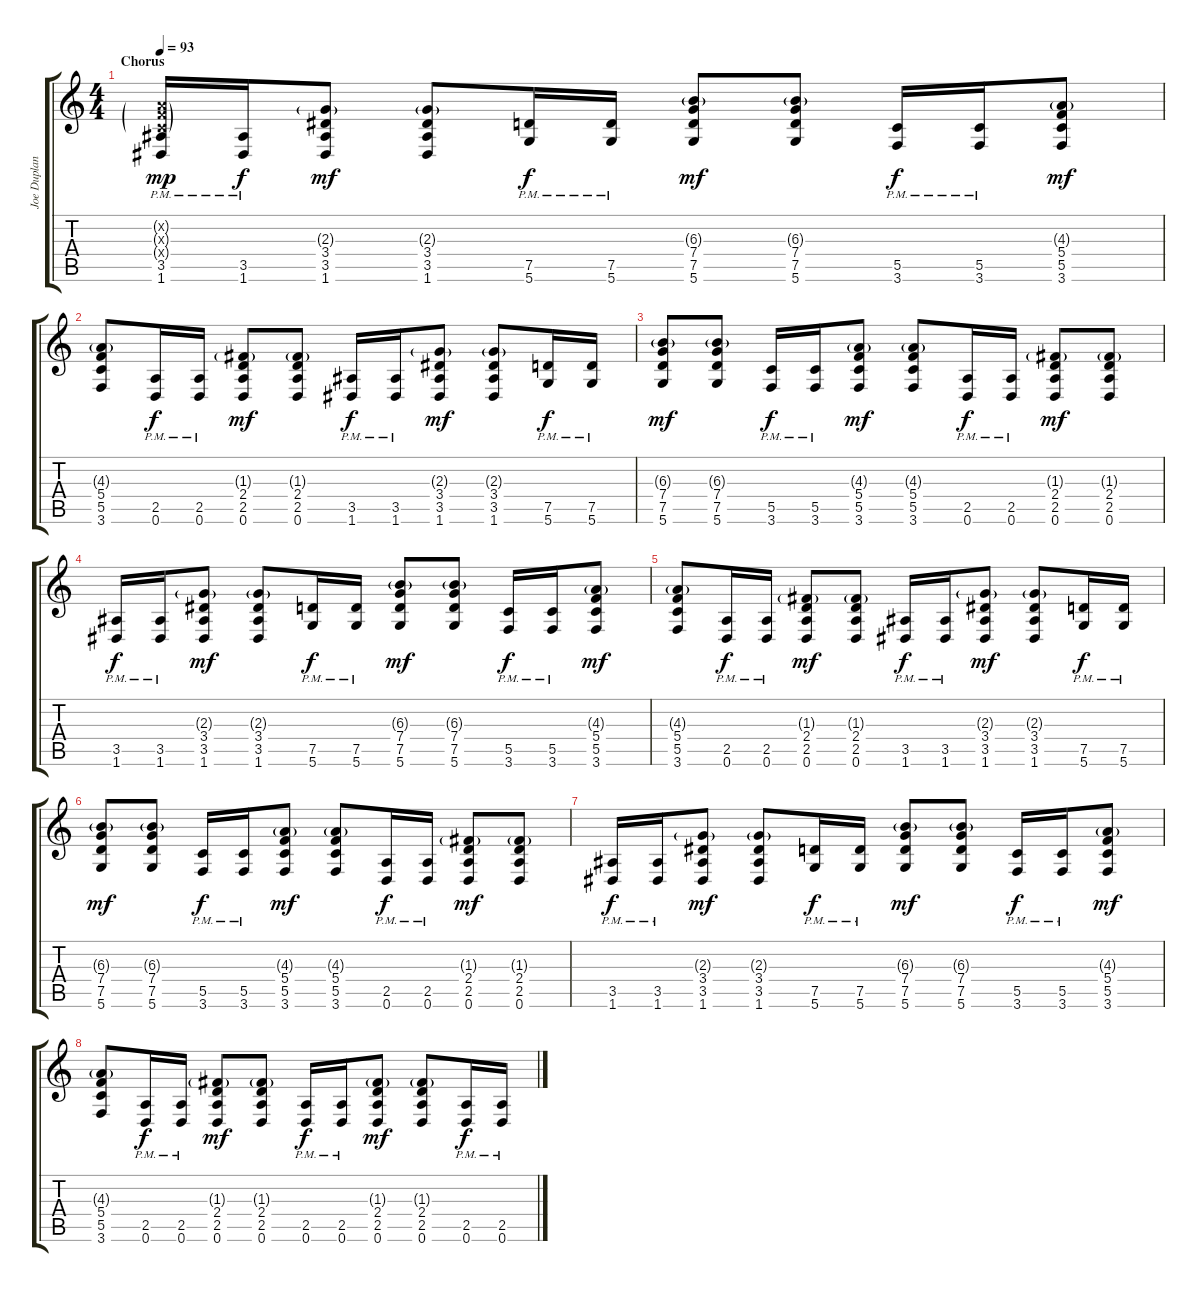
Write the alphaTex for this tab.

\track ("Joe Duplantier" "Joe Duplan") {instrument overdrivenguitar}
\staff {score tabs}
\tuning (D4 A3 F3 C3 G2 D2) {hide}
\ts (4 4)
\section ("" "Chorus")
\tempo 93
\clef g2
\ks c
(0.2{g x} 0.3{g x} 0.4{g x} 3.5{pm} 1.6{pm}).16{dy mp} (3.5{pm} 1.6{pm}).16{dy f} (2.3{g} 3.4 3.5 1.6).8{dy mf} (2.3{g} 3.4 3.5 1.6).8 (7.5{pm} 5.6{pm}).16{dy f} (7.5{pm} 5.6{pm}).16 (6.3{g} 7.4 7.5 5.6).8{dy mf} (6.3{g} 7.4 7.5 5.6).8 (5.5{pm} 3.6{pm}).16{dy f} (5.5{pm} 3.6{pm}).16 (4.3{g} 5.4 5.5 3.6).8{dy mf} |
(4.3{g} 5.4 5.5 3.6).8 (2.5{pm} 0.6{pm}).16{dy f} (2.5{pm} 0.6{pm}).16 (1.3{g} 2.4 2.5 0.6).8{dy mf} (1.3{g} 2.4 2.5 0.6).8 (3.5{pm} 1.6{pm}).16{dy f} (3.5{pm} 1.6{pm}).16 (2.3{g} 3.4 3.5 1.6).8{dy mf} (2.3{g} 3.4 3.5 1.6).8 (7.5{pm} 5.6{pm}).16{dy f} (7.5{pm} 5.6{pm}).16 |
(6.3{g} 7.4 7.5 5.6).8{dy mf} (6.3{g} 7.4 7.5 5.6).8 (5.5{pm} 3.6{pm}).16{dy f} (5.5{pm} 3.6{pm}).16 (4.3{g} 5.4 5.5 3.6).8{dy mf} (4.3{g} 5.4 5.5 3.6).8 (2.5{pm} 0.6{pm}).16{dy f} (2.5{pm} 0.6{pm}).16 (1.3{g} 2.4 2.5 0.6).8{dy mf} (1.3{g} 2.4 2.5 0.6).8 |
(3.5{pm} 1.6{pm}).16{dy f} (3.5{pm} 1.6{pm}).16 (2.3{g} 3.4 3.5 1.6).8{dy mf} (2.3{g} 3.4 3.5 1.6).8 (7.5{pm} 5.6{pm}).16{dy f} (7.5{pm} 5.6{pm}).16 (6.3{g} 7.4 7.5 5.6).8{dy mf} (6.3{g} 7.4 7.5 5.6).8 (5.5{pm} 3.6{pm}).16{dy f} (5.5{pm} 3.6{pm}).16 (4.3{g} 5.4 5.5 3.6).8{dy mf} |
(4.3{g} 5.4 5.5 3.6).8 (2.5{pm} 0.6{pm}).16{dy f} (2.5{pm} 0.6{pm}).16 (1.3{g} 2.4 2.5 0.6).8{dy mf} (1.3{g} 2.4 2.5 0.6).8 (3.5{pm} 1.6{pm}).16{dy f} (3.5{pm} 1.6{pm}).16 (2.3{g} 3.4 3.5 1.6).8{dy mf} (2.3{g} 3.4 3.5 1.6).8 (7.5{pm} 5.6{pm}).16{dy f} (7.5{pm} 5.6{pm}).16 |
(6.3{g} 7.4 7.5 5.6).8{dy mf} (6.3{g} 7.4 7.5 5.6).8 (5.5{pm} 3.6{pm}).16{dy f} (5.5{pm} 3.6{pm}).16 (4.3{g} 5.4 5.5 3.6).8{dy mf} (4.3{g} 5.4 5.5 3.6).8 (2.5{pm} 0.6{pm}).16{dy f} (2.5{pm} 0.6{pm}).16 (1.3{g} 2.4 2.5 0.6).8{dy mf} (1.3{g} 2.4 2.5 0.6).8 |
(3.5{pm} 1.6{pm}).16{dy f} (3.5{pm} 1.6{pm}).16 (2.3{g} 3.4 3.5 1.6).8{dy mf} (2.3{g} 3.4 3.5 1.6).8 (7.5{pm} 5.6{pm}).16{dy f} (7.5{pm} 5.6{pm}).16 (6.3{g} 7.4 7.5 5.6).8{dy mf} (6.3{g} 7.4 7.5 5.6).8 (5.5{pm} 3.6{pm}).16{dy f} (5.5{pm} 3.6{pm}).16 (4.3{g} 5.4 5.5 3.6).8{dy mf} |
(4.3{g} 5.4 5.5 3.6).8 (2.5{pm} 0.6{pm}).16{dy f} (2.5{pm} 0.6{pm}).16 (1.3{g} 2.4 2.5 0.6).8{dy mf} (1.3{g} 2.4 2.5 0.6).8 (2.5{pm} 0.6{pm}).16{dy f} (2.5{pm} 0.6{pm}).16 (1.3{g} 2.4 2.5 0.6).8{dy mf} (1.3{g} 2.4 2.5 0.6).8 (2.5{pm} 0.6{pm}).16{dy f} (2.5{pm} 0.6{pm}).16
